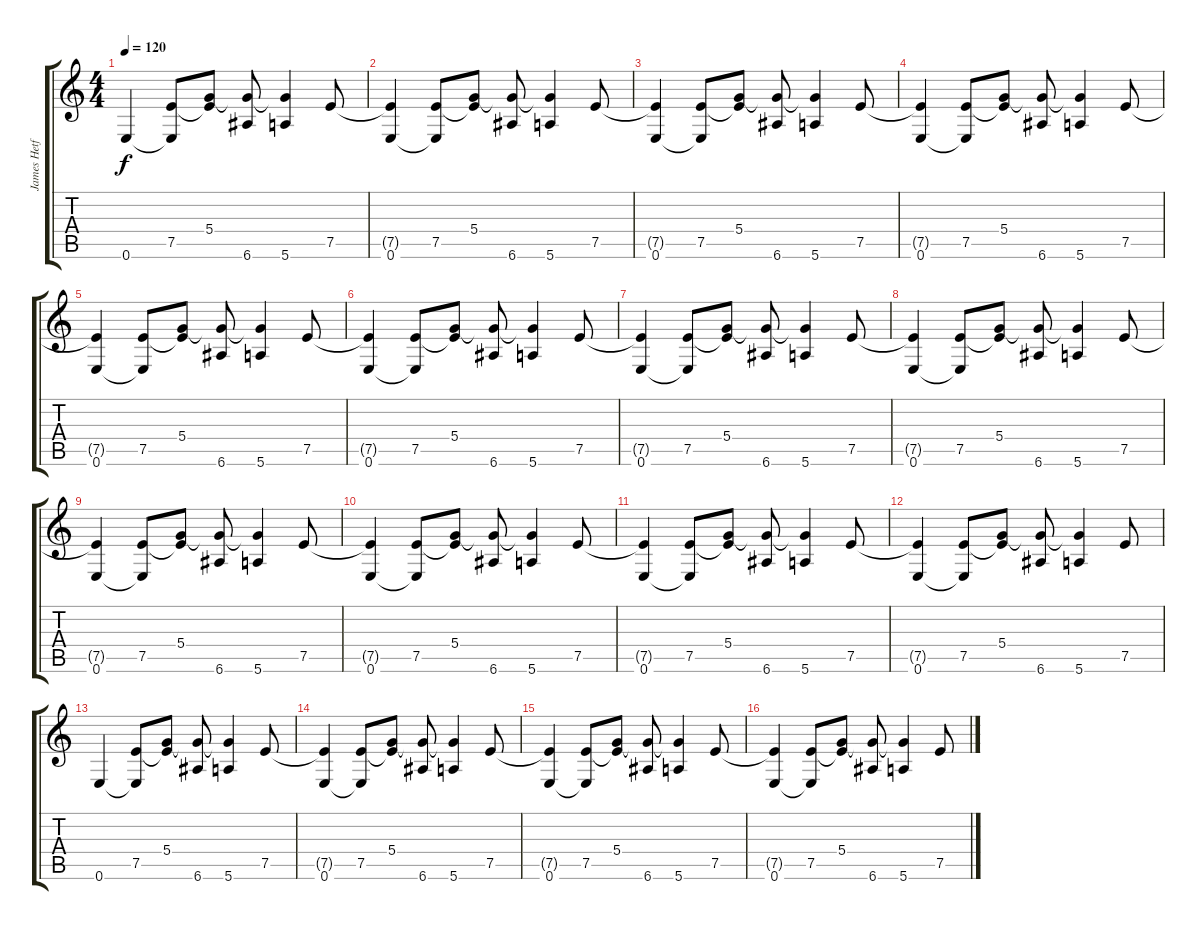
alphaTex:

\track ("James Hetfield" "James Hetf") {instrument distortionguitar}
\staff {score tabs}
\tuning (E4 B3 G3 D3 A2 E2) {hide}
\ts (4 4)
\tempo 120
\clef g2
\ks c
0.6.4{dy f volume 15 instrument electricguitarclean} (7.5 0.6{t}).8 (5.4 7.5{t}).8 (5.4{t} 6.6).8 (5.4{t} 5.6).4 7.5.8 |
(7.5{t} 0.6).4 (7.5 0.6{t}).8 (5.4 7.5{t}).8 (5.4{t} 6.6).8 (5.4{t} 5.6).4 7.5.8 |
(7.5{t} 0.6).4 (7.5 0.6{t}).8 (5.4 7.5{t}).8 (5.4{t} 6.6).8 (5.4{t} 5.6).4 7.5.8 |
(7.5{t} 0.6).4 (7.5 0.6{t}).8 (5.4 7.5{t}).8 (5.4{t} 6.6).8 (5.4{t} 5.6).4 7.5.8 |
(7.5{t} 0.6).4{volume 13} (7.5 0.6{t}).8 (5.4 7.5{t}).8 (5.4{t} 6.6).8 (5.4{t} 5.6).4 7.5.8 |
(7.5{t} 0.6).4 (7.5 0.6{t}).8 (5.4 7.5{t}).8 (5.4{t} 6.6).8 (5.4{t} 5.6).4 7.5.8 |
(7.5{t} 0.6).4 (7.5 0.6{t}).8 (5.4 7.5{t}).8 (5.4{t} 6.6).8 (5.4{t} 5.6).4 7.5.8 |
(7.5{t} 0.6).4 (7.5 0.6{t}).8 (5.4 7.5{t}).8 (5.4{t} 6.6).8 (5.4{t} 5.6).4 7.5.8 |
(7.5{t} 0.6).4{volume 11} (7.5 0.6{t}).8 (5.4 7.5{t}).8 (5.4{t} 6.6).8 (5.4{t} 5.6).4 7.5.8 |
(7.5{t} 0.6).4 (7.5 0.6{t}).8 (5.4 7.5{t}).8 (5.4{t} 6.6).8 (5.4{t} 5.6).4 7.5.8 |
(7.5{t} 0.6).4 (7.5 0.6{t}).8 (5.4 7.5{t}).8 (5.4{t} 6.6).8 (5.4{t} 5.6).4 7.5.8 |
(7.5{t} 0.6).4 (7.5 0.6{t}).8 (5.4 7.5{t}).8 (5.4{t} 6.6).8 (5.4{t} 5.6).4 7.5.8 |
0.6.4{volume 5} (7.5 0.6{t}).8 (5.4 7.5{t}).8 (5.4{t} 6.6).8 (5.4{t} 5.6).4 7.5.8 |
(7.5{t} 0.6).4 (7.5 0.6{t}).8 (5.4 7.5{t}).8 (5.4{t} 6.6).8 (5.4{t} 5.6).4 7.5.8 |
(7.5{t} 0.6).4 (7.5 0.6{t}).8 (5.4 7.5{t}).8 (5.4{t} 6.6).8 (5.4{t} 5.6).4 7.5.8 |
(7.5{t} 0.6).4 (7.5 0.6{t}).8 (5.4 7.5{t}).8 (5.4{t} 6.6).8 (5.4{t} 5.6).4 7.5.8
